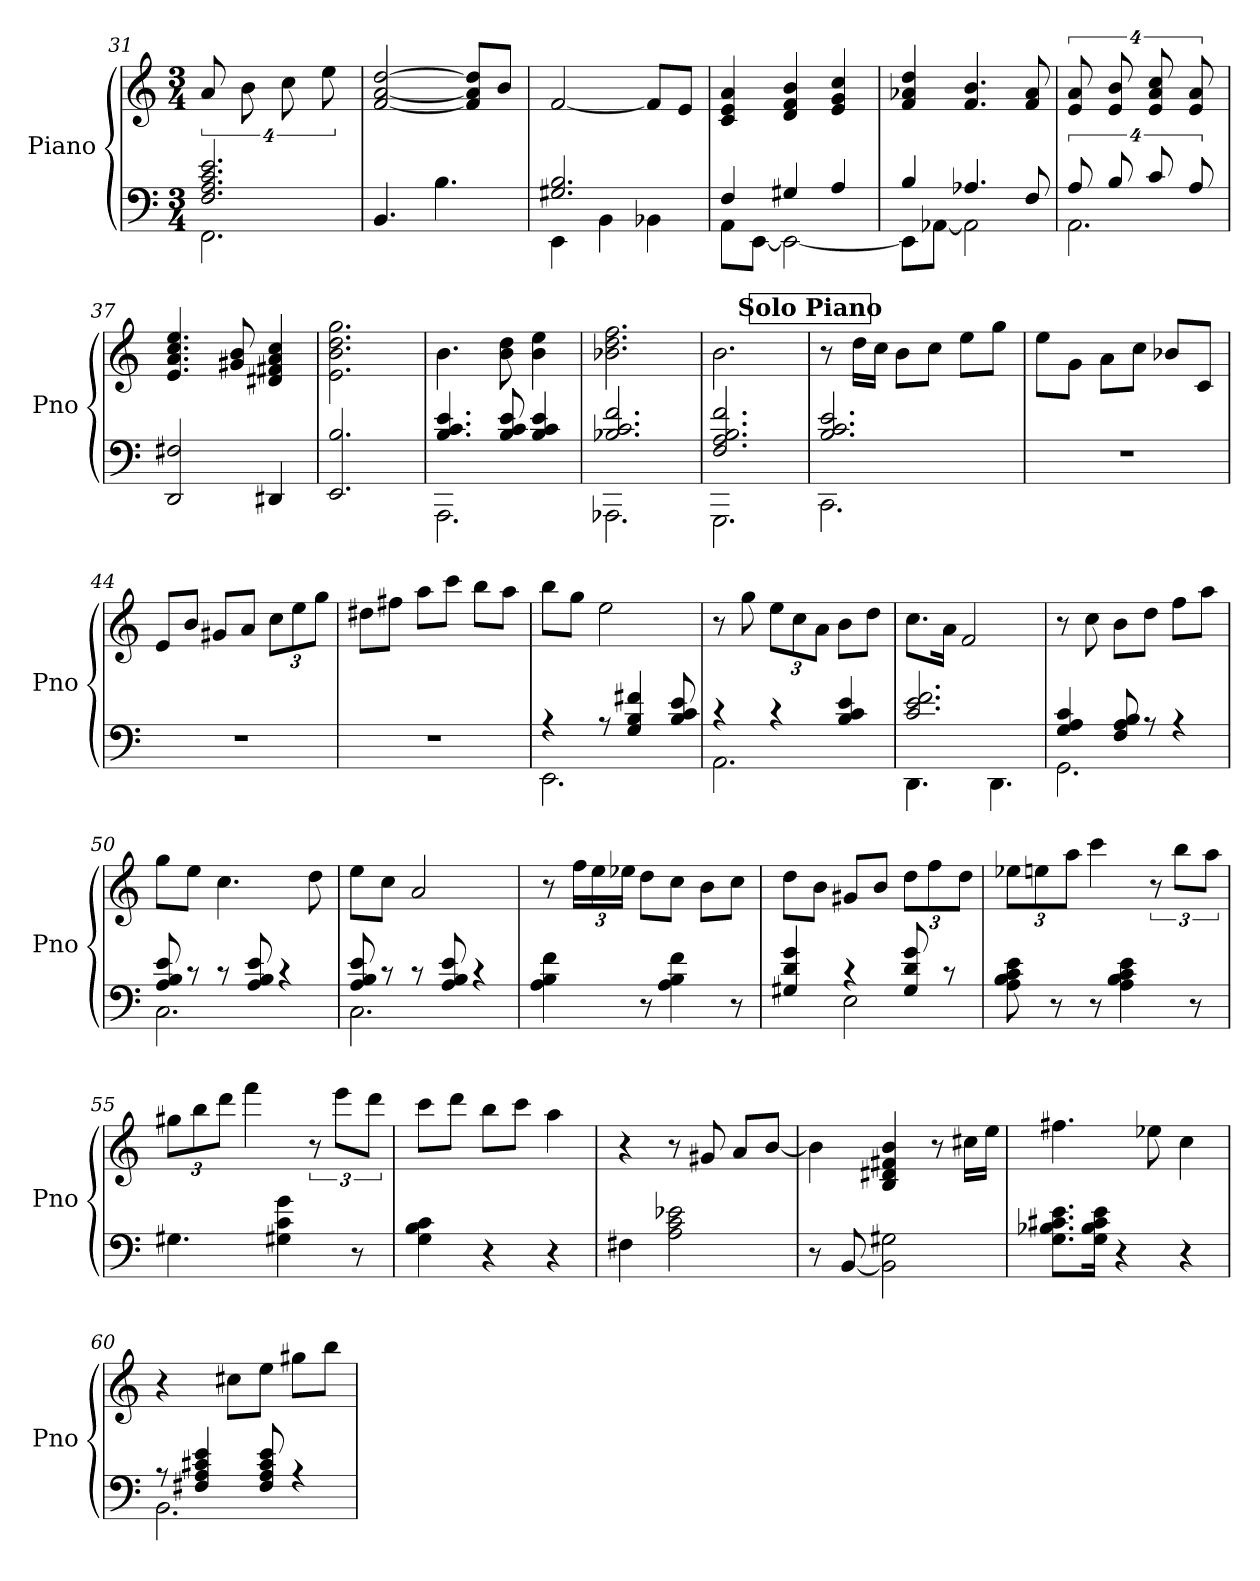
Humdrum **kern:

**kern	**kern
*part1	*part1
*staff2	*staff1
*I"Piano	*
*I'Pno	*
*clefF4	*clefG2
*k[]	*k[]
*M3/4	*M3/4
=31	=31
*^	*
2.F/ 2.A/ 2.c/ 2.e/	2.FF\	16%3a/
.	.	16%3b\
.	.	16%3cc\
.	.	16%3ee\
*v	*v	*
=32	=32
4.BB/	[2f/ [2a/ [2dd/
4.B\	.
.	8f/] 8a/] 8dd/]L
.	8b/J
=33	=33
*^	*
2.G#X/ 2.B/	4EE\	[2f/
.	4BB\	.
.	4BB-X\	8f/L]
.	.	8e/J
=34	=34	=34
4F/	8AA\L	4c/ 4e/ 4a/
.	[8EE\J	.
4G#X/	2EE\_	4d/ 4f/ 4b/
4A/	.	4e/ 4g/ 4cc/
!!LO:LB:g=z
=35	=35	=35
4B/	8EE\L]	4f/ 4a-X/ 4dd/
.	[8AA-X\J	.
4.A-X/	2AA-\]	4.f/ 4.b/
8F/	.	8f/ 8a-/
=36	=36	=36
16%3A/	2.AA\	16%3e/ 16%3a/
16%3B/	.	16%3e/ 16%3b/
16%3c/	.	16%3e/ 16%3a/ 16%3cc/
16%3A/	.	16%3e/ 16%3a/
*v	*v	*
=37	=37
2DD/ 2F#X/	4.e/ 4.a/ 4.cc/ 4.ee/
.	8g#X/ 8b/
4DD#X/	4d#X/ 4f#X/ 4a/ 4cc/
=38	=38
2.EE/ 2.B/	2.e\ 2.b\ 2.dd\ 2.gg\
=39	=39
*^	*
4.B/ 4.c/ 4.e/	2.AAA\	4.b\
8B/ 8c/ 8e/	.	8b\ 8dd\
4B/ 4c/ 4e/	.	4b\ 4ee\
=40	=40	=40
2.B-X/ 2.c/ 2.f/	2.AAA-X\	2.b-X\ 2.dd\ 2.ff\
=41	=41	=41
2.F/ 2.A/ 2.B/ 2.f/	2.GGG\	2.b\
!!LO:PB:g=z
!!LO:REH:place=s1:a:B:fs=14:t=Solo Piano
=42	=42	=42
2.B/ 2.c/ 2.e/	2.CC\	8r
.	.	16dd\LL
.	.	16cc\JJ
.	.	8b\L
.	.	8cc\J
.	.	8ee\L
.	.	8gg\J
*v	*v	*
=43	=43
2.r	8ee\L
.	8g\J
.	8a\L
.	8cc\J
.	8b-X/L
.	8c/J
=44	=44
2.r	8e/L
.	8b/J
.	8g#X/L
.	8a/J
*	*Xbrackettup
.	12cc\L
.	12ee\
.	12gg\J
=45	=45
2.r	8dd#X\L
.	8ff#X\J
.	8aa\L
.	8ccc\J
.	8bb\L
.	8aa\J
=46	=46
*^	*
4r	2.EE\	8bb\L
.	.	8gg\J
8r	.	2ee\
4G/ 4B/ 4f#X/	.	.
8B/ 8c/ 8e/	.	.
=47	=47	=47
4r	2.AA\	8r
.	.	8gg\
4r	.	12ee\L
.	.	12cc\
.	.	12a\J
4B/ 4c/ 4e/	.	8b\L
.	.	8dd\J
!!LO:LB:g=z
=48	=48	=48
2.c/ 2.e/ 2.f/	4.DD\	8.cc\L
.	.	16a\Jk
.	.	2f/
.	4.DD\	.
=49	=49	=49
4G/ 4A/ 4c/	2.GG\	8r
.	.	8cc\
8F/ 8A/ 8B/	.	8b\L
8r	.	8dd\J
4r	.	8ff\L
.	.	8aa\J
=50	=50	=50
8A/ 8B/ 8e/	2.C\	8gg\L
8r	.	8ee\J
8r	.	4.cc\
8A/ 8B/ 8e/	.	.
4r	.	.
.	.	8dd\
=51	=51	=51
8A/ 8B/ 8e/	2.C\	8ee\L
8r	.	8cc\J
8r	.	2a/
8A/ 8B/ 8e/	.	.
4r	.	.
*v	*v	*
=52	=52
4A\ 4B\ 4f\	8r
.	24ff\LL
.	24ee\
.	24ee-X\JJ
8r	8dd\L
4A\ 4B\ 4f\	8cc\J
.	8b\L
8r	8cc\J
=53	=53
*^	*
4G#X/ 4d/ 4g/	4ryy	8dd\L
.	.	8b\J
4r	2E\	8g#X/L
.	.	8b/J
8G#/ 8d/ 8g/	.	12dd\L
.	.	12ff\
8r	.	.
.	.	12dd\J
*v	*v	*
!!LO:LB:g=z
=54	=54
8A\ 8B\ 8c\ 8e\	12ee-X\L
.	12een\
8r	.
.	12aa\J
8r	4ccc\
4A\ 4B\ 4c\ 4e\	.
*	*brackettup
.	12r
.	12bb\L
8r	.
.	12aa\J
=55	=55
*	*Xbrackettup
4.G#X\	12gg#X\L
.	12bb\
.	12ddd\J
.	4fff\
4G#X\ 4c\ 4g\	.
*	*brackettup
.	12r
.	12eee\L
8r	.
.	12ddd\J
=56	=56
4G\ 4B\ 4c\	8ccc\L
.	8ddd\J
4r	8bb\L
.	8ccc\J
4r	4aa\
=57	=57
4F#X\	4r
2A\ 2c\ 2e-X\	8r
.	8g#X/
.	8a/L
.	[8b/J
=58	=58
8r	4b\]
[8BB/	.
2BB\] 2G#X\	4B/ 4d#X/ 4f#X/ 4b/
.	8r
.	16cc#X\LL
.	16ee\JJ
!!LO:LB:g=z
=59	=59
8.G\ 8.B-X\ 8.c#X\ 8.e\L	4.ff#X\
16G\ 16B-\ 16c#\ 16e\Jk	.
4r	.
.	8ee-X\
4r	4cc\
=60	=60
*^	*
8r	2.BB\	4r
4F#X/ 4A/ 4c#X/ 4e/	.	.
.	.	8cc#X\L
8F#/ 8A/ 8c#/ 8e/	.	8ee\J
4r	.	8gg#X\L
.	.	8bb\J
*v	*v	*
=	=
*-	*-
